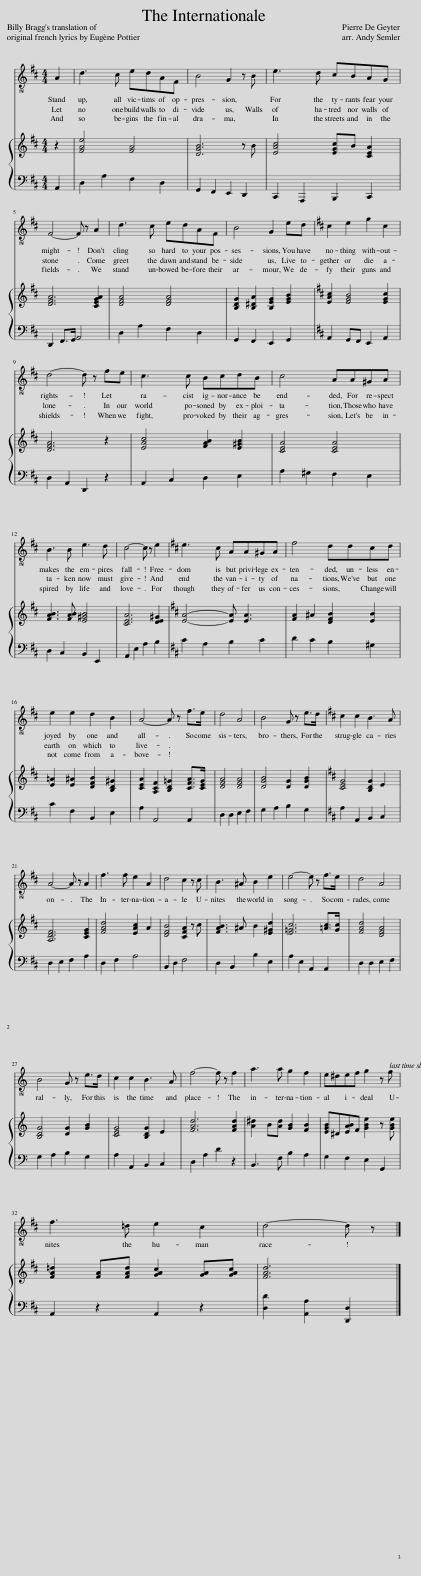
X:1
%%score 1 { 2 | 3 }
L:1/8
M:4/4
I:linebreak $
K:D
V:1 treble
V:2 treble
V:3 bass
V:1
 A2 | d3 c edAF | B4 G2 z B | e3 d cBAG |$ F4- F z A2 | %5
 d3 c edAF | B4 G2 ed |[K:D] c2 e2 g2 c2 |$ d4- d z fe | c3 c BcdB | %10
 c4 AA^GA |$ B3 B e3 d | c4- c z e2 |[K:D] e3 c AA^GA | f4 ddcd |$ %15
 e2 e2 d2 B2 | A4- A z f>e | d4 A4 | B4 G z e>d |[K:D] c2 c2 B3 A |$ %20
 A4- A z A2 | f3 f e2 A2 | d4 c2 z c | B3 ^A B2 e2 | e4- e z f>e | %25
 d4 A4 |$[K:D] B4 G z e>d | c2 c2 B3 A | f4- f z f2 | a3 a g2 f2 | %30
 e^def g2 z g |$ f3 =d e2 c2 |[K:D] d4- d z |] %33
V:2
 z2 | [FAe]4 [FA]4 | [DGB]6 z B | [EAc]4 [EGc]B [CEA]2 |$ [DFA]6 [CEGA]2 | %5
 [DFA]4 [DFA]4 | [B,DG]2 [B,^DA]2 [B,EG]2 [EGB]2 |[K:D] [EAc]2 [EGB]4 [EGc]2 |$ [DFA]6 z2 | [EAc]4 [FAB]2 [E^GB]2 | %10
 [CEA]4 [CEA]4 |$ [FAB]3 [FAB] [E^GB]4 | [CEA]6 [DE^G]2 |[K:D] [EA]4- [EA] [EA]3 | [FA]2 ^A2 [DFB]2 [EB]2 |$ %15
 [E=A]2 [E^A]2 [DFB]2 [B,D^G]2 | [CEA]2 [A,CF]2 [B,D=G]2 [CFA]>[CEG] | [DFA]4 [DFA]4 | [DGB]4 [DG]2 [DGB]2 |[K:D] [CEG]4 [B,DG]2 E2 |$ %20
 [A,DF]6 [CEG]2 | [FAd]4 [EAc]2 A2 | [DFB]4 [CFA]2 z c | [FAB]3 ^A B2 [E^Gd]2 | [E=Gc]6 [=Ac]>[Gc] | %25
 [FAd]4 [DFA]4 |$[K:D] [B,DG]4 [DG]2 [GB]2 | [CEG]4 [B,DG]2 E2 | [FAd]6 [FAd]2 | [A^d]2 B[Ad] [GB]2 [FB]2 | %30
 [EGB]^D[EAB]F [GBe]2 z [GBe] |$ [FA=d]2 [FA][FAd] [GAc]2 [GA][GAc] |[K:D] [FAd]6 |] %33
V:3
 A,,2 | D,2 A,2 F,2 D,2 | G,,2 F,,2 E,,2 D,,2 | C,,2 A,,,2 B,,,2 C,,2 |$ D,,2 F,,>G,, A,,4 | %5
 D,2 A,2 F,2 D,2 | G,,2 F,,2 E,,2 G,,2 |[K:D] A,,2 G,,F,, E,,2 A,,2 |$ D,2 A,,2 D,,2 z2 | A,,2 C,2 D,2 E,2 | %10
 A,2 ^G,2 F,2 E,2 |$ D,2 C,2 B,,2 E,,2 | A,,2 E,2 A,2 B,2 |[K:D] C2 A,2 B,2 C2 | D2 C2 B,2 ^G,2 |$ %15
 C2 F,2 B,,2 E,2 | A,2 A,,4 A,,2 | D,2 D,2 E,2 F,2 | G,2 A,2 B,2 G,2 |[K:D] A,2 A,,2 B,,2 C,2 |$ %20
 D,2 E,2 F,2 A,2 | D,2 F,2 A,4 | B,,2 D,2 F,4 | D,2 B,,2 B,2 E,2 | A,2 E,2 A,,2 A,,2 | %25
 D,2 D,2 E,2 F,2 |$[K:D] G,2 A,2 B,2 G,2 | A,2 A,,2 B,,2 C,2 | D,2 A,2 D2 z2 | B,,3 F, B,2 A,2 | %30
 G,2 F,2 E,2 G,,2 |$ A,,2 z2 A,,2 z2 |[K:D] [D,D]2 [A,,A,]2 [D,,D,]2 |] %33
